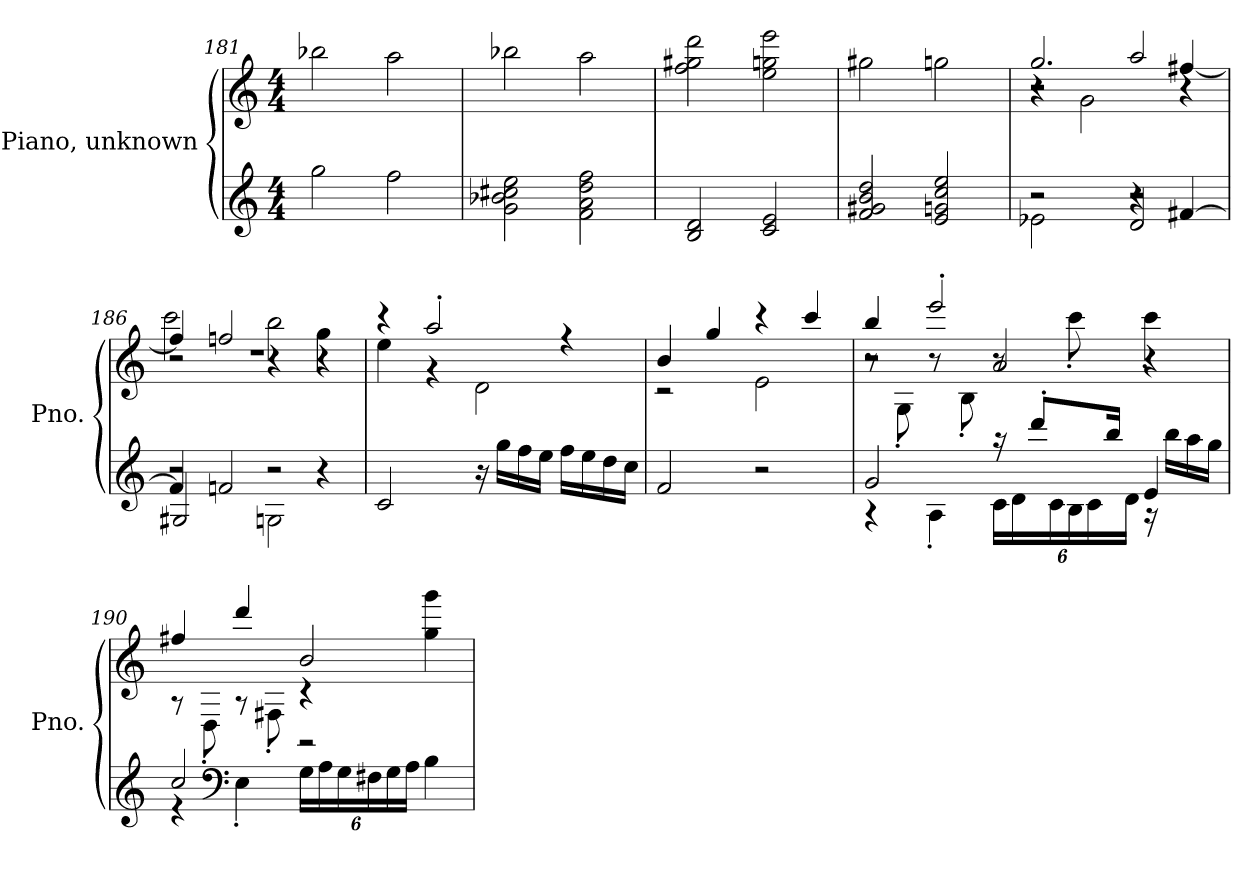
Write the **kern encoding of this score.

**kern	**kern
*part1	*part1
*staff2	*staff1
*I"Piano, unknown	*
*I'Pno.	*
*clefG2	*clefG2
*k[]	*k[]
*M4/4	*M4/4
=181	=181
2gg\	2bb-X\
2ff\	2aa\
=182	=182
2g\ 2b-X\ 2cc#X\ 2ee\	2bb-X\
2f\ 2a\ 2dd\ 2ff\	2aa\
!!LO:LB:g=z
=183	=183
2B/ 2d/	2ff\ 2gg#X\ 2ddd\
2c/ 2e/	2ee\ 2ggn\ 2eee\
=184	=184
2f/ 2g#X/ 2b/ 2dd/	2gg#X\
2e/ 2gn/ 2cc/ 2ee/	2ggn\
=185	=185
*^	*^
*	*^	*	*^
2r	2e-X\	2r	2r	2.gg/	4r
.	.	.	.	.	2g\
4r	2r	2d/	2aa/	.	.
[4f#X/	.	.	.	[4ff#X/	4r
=186	=186	=186	=186	=186	=186
*	*	*	*	*	*^
4f#/]	2r	2G#X/	1r	2r	4ff#/]	2ccc\
2fn/	.	.	.	.	2ffn/	.
.	2Gn\	2r	.	4r	.	2bb\
4r	.	.	.	4gg\	4r	.
*v	*v	*v	*	*	*	*
*	*	*v	*v	*v
=187	=187	=187
2c/	4r	4ee\
.	2aa'/	4r
16r	.	2d\
16gg\LL	.	.
16ff\	.	.
16ee\JJ	.	.
16ff\LL	4r	.
16ee\	.	.
16dd\	.	.
16cc\JJ	.	.
=188	=188	=188
2f/	4b/	2r
.	4gg/	.
2r	4r	2e\
.	4ccc/	.
!!LO:PB:g=z
=189	=189	=189
*^	*	*^
2g/	4r	4bb/	8r	2r
.	.	.	8G'\	.
.	4A'\	2eee'/	8r	.
.	.	.	8B'\	.
*	*Xbrackettup	*	*	*
16r	24c\LL	.	8r	2a/
.	24d\	.	.	.
8ddd'/L	.	.	.	.
.	24c\	.	.	.
.	24B\	.	8ccc'\	.
.	24c\	.	.	.
16bb/Jk	.	.	.	.
.	24d\JJ	.	.	.
4e/	16r	4r	4ccc'\	.
.	16bb\LL	.	.	.
.	16aa\	.	.	.
.	16gg\JJ	.	.	.
*	*	*	*v	*v
=190	=190	=190	=190
2cc/	4r	4ff#X/	8r
.	.	.	8D'\
*clefF4	*	*	*
.	4E'\	4ddd/	8r
.	.	.	8F#X'\
2r	24G\LL	2b/	4r
.	24A\	.	.
.	24G\	.	.
.	24F#X\	.	.
.	24G\	.	.
.	24A\JJ	.	.
.	4B\	.	4gg\ 4ggg\
*v	*v	*	*
*	*v	*v
=	=
*-	*-
